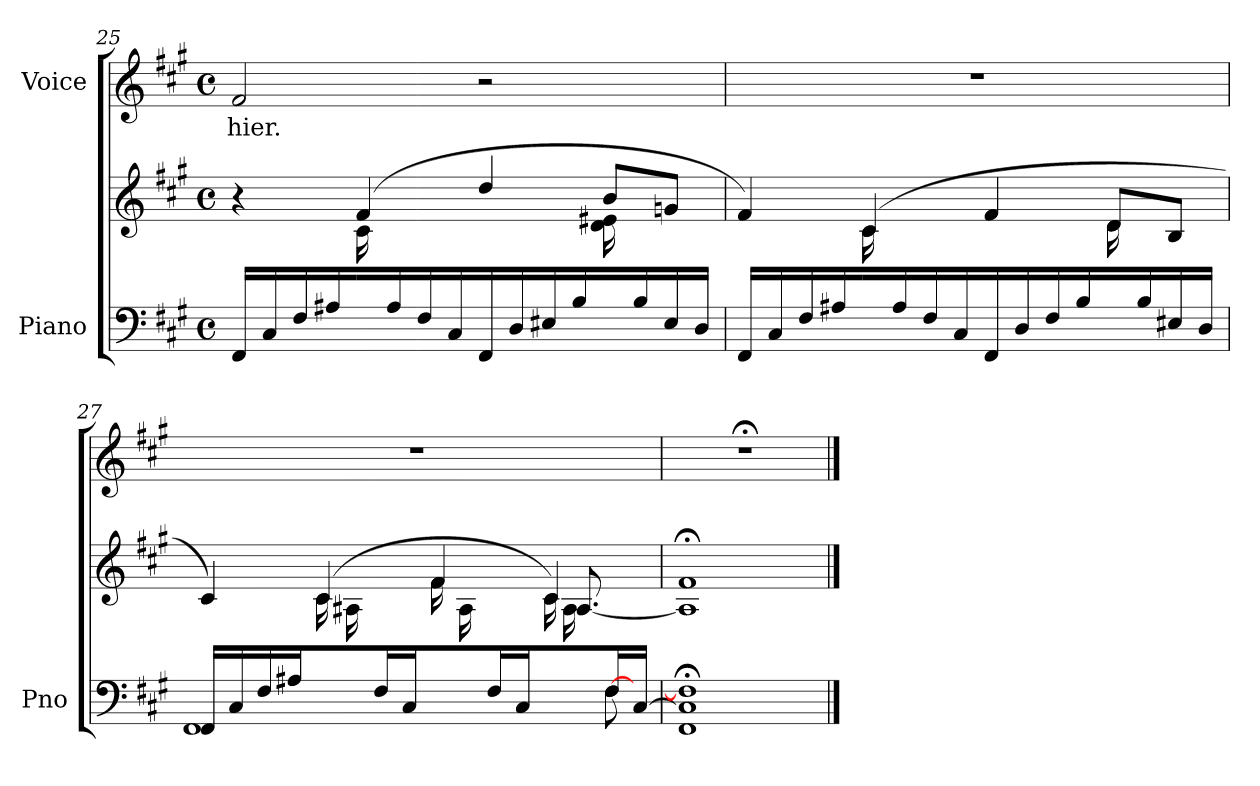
**kern	**kern	**kern	**text
*part2	*part2	*part1	*part1
*staff3	*staff2	*staff1	*staff1
*I"Piano	*	*I"Voice	*
*I'Pno	*	*	*
*clefF4	*clefG2	*clefG2	*
*k[f#c#g#]	*k[f#c#g#]	*k[f#c#g#]	*
*M4/4	*M4/4	*M4/4	*
*met(c)	*met(c)	*met(c)	*
=25	=25	=25	=25
*^	*^	*	*
16FF#/LL	2ryy	4r	4ryy	2f#/	hier.
16C#/	.	.	.	.	.
16F#/	.	.	.	.	.
16A#X/JJ	.	.	.	.	.
16ryy	.	(4f#/	(16c#\LL	.	.
16A#/	.	.	4..ryy	.	.
16F#/	.	.	.	.	.
16C#/JJ)	.	.	.	.	.
16FF#/LL	2ryy	4dd/	.	2r	.
16D/	.	.	.	.	.
16E#X/	.	.	.	.	.
16B/JJ	.	.	.	.	.
16ryy	.	8b/L	(16d\ 16e#X\LL	.	.
16B/	.	.	8.ryy	.	.
16E#/	.	8gn/J	.	.	.
16D/JJ)	.	.	.	.	.
=26	=26	=26	=26	=26	=26
16FF#/LL	2ryy	4f#/)	4ryy	1r	.
16C#/	.	.	.	.	.
16F#/	.	.	.	.	.
16A#X/JJ	.	.	.	.	.
16ryy	.	(4c#/	(16c#\LL	.	.
16A#/	.	.	4..ryy	.	.
16F#/	.	.	.	.	.
16C#/JJ)	.	.	.	.	.
16FF#/LL	2ryy	4f#/	.	.	.
16D/	.	.	.	.	.
16F#/	.	.	.	.	.
16B/JJ	.	.	.	.	.
16ryy	.	8d/L	(16d\LL	.	.
16B/	.	.	8.ryy	.	.
16E#X/	.	8B/J	.	.	.
16D/JJ)	.	.	.	.	.
=27	=27	=27	=27	=27	=27
*	*^	*	*^	*	*
16FF#/LL	2.ryy	1FF#	4c#/)	2.ryy	4ryy	1r	.
16C#/	.	.	.	.	.	.	.
16F#/JJ	.	.	.	.	.	.	.
16A#X/	.	.	.	.	.	.	.
8ryy	.	.	(4c#/	.	(16c#\LL	.	.
.	.	.	.	.	16A#X\	.	.
16F#/	.	.	.	.	8ryy	.	.
16C#/JJ)	.	.	.	.	.	.	.
8ryy	.	.	4f#/	.	(16f#\LL	.	.
.	.	.	.	.	16A#\	.	.
16F#/	.	.	.	.	8ryy	.	.
16C#/JJ)	.	.	.	.	.	.	.
8ryy	8ryy	.	4c#/)	16ryy	16c#\LL	.	.
.	.	.	.	[8.A#/	16A#\	.	.
[16F#/	8F#\	.	.	.	8ryy	.	.
[16C#/JJ	.	.	.	.	.	.	.
*v	*v	*v	*	*	*	*	*
*	*v	*v	*v	*	*
=28	=28	=28	=28
1FF#;< 1C#];< 1F#];<	1A#];< 1f#;<	1r;<	.
==	==	==	==
*-	*-	*-	*-
